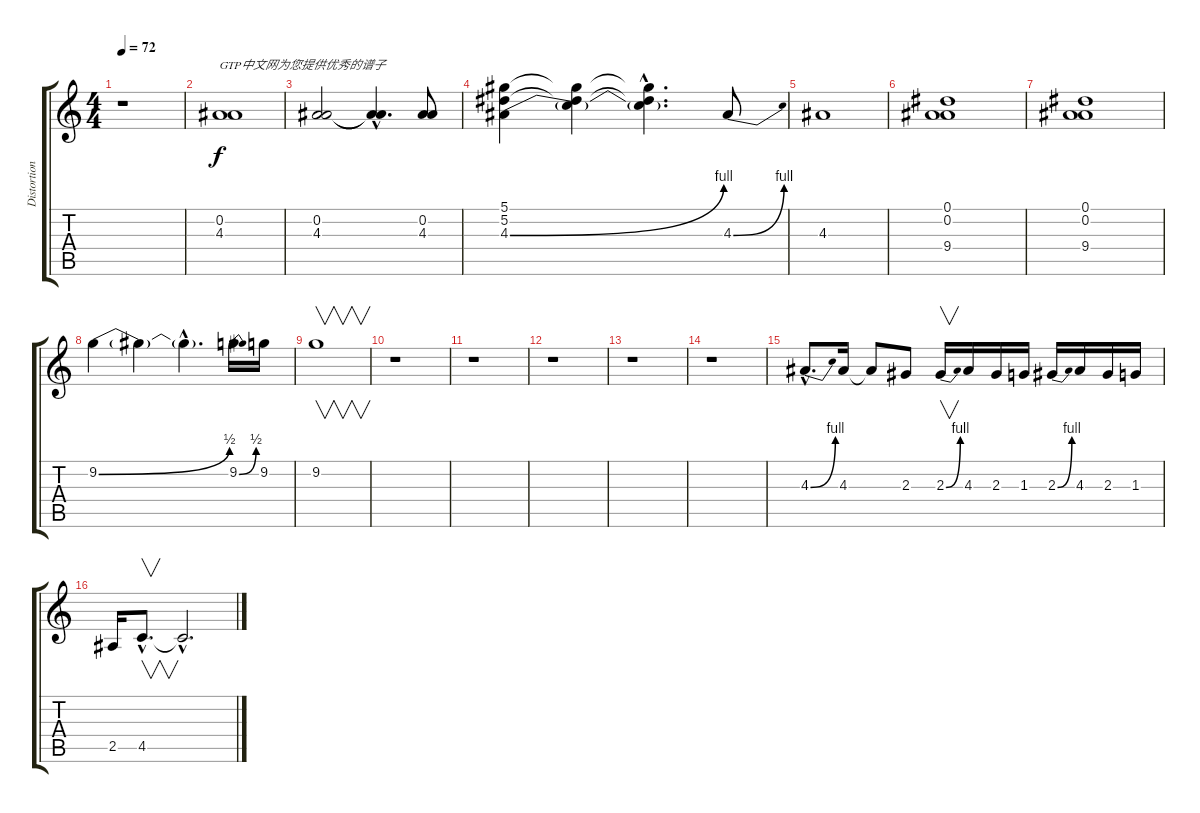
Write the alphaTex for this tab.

\track ("Distortion Guitar" "Distortion") {instrument distortionguitar}
\staff {score tabs}
\tuning (Eb4 Bb3 Gb3 Db3 Ab2 Eb2) {hide}
\ts (4 4)
\tempo 72
\clef g2
\ks c
r.1{dy f} |
(0.2 4.3).1{txt "GTP中文网为您提供优秀的谱子"} |
(0.2 4.3).2 (0.2{hac t} 4.3{hac t}).4{d} (0.2 4.3).8 |
(5.1 5.2 4.3{be (bend 0 0 60 4)}).4 (5.1{t} 5.2{t} 4.3{t}).4 (5.1{hac t} 5.2{hac t} 4.3{hac t}).4{d} 4.3{be (bend 0 0 60 4)}.8 |
4.3.1 |
(0.1 0.2 9.4).1 |
(0.1 0.2 9.4).1 |
9.2{be (bend 0 0 60 2)}.4 9.2{t}.4 9.2{hac t}.4{d} 9.2{be (bend 0 0 60 2)}.16 9.2.16 |
9.2.1{v} |
r.1 |
r.1 |
r.1 |
r.1 |
r.1 |
4.3{be (bend 0 0 60 4) hac}.8{d} 4.3.16 4.3{t}.8 2.3.8 2.3{be (bend 0 0 60 4)}.16{v} 4.3.16 2.3.16 1.3.16 2.3{be (bend 0 0 60 4)}.16 4.3.16 2.3.16 1.3.16 |
2.5.16 4.5{hac}.8{v d} 4.5{hac t}.2{d}
